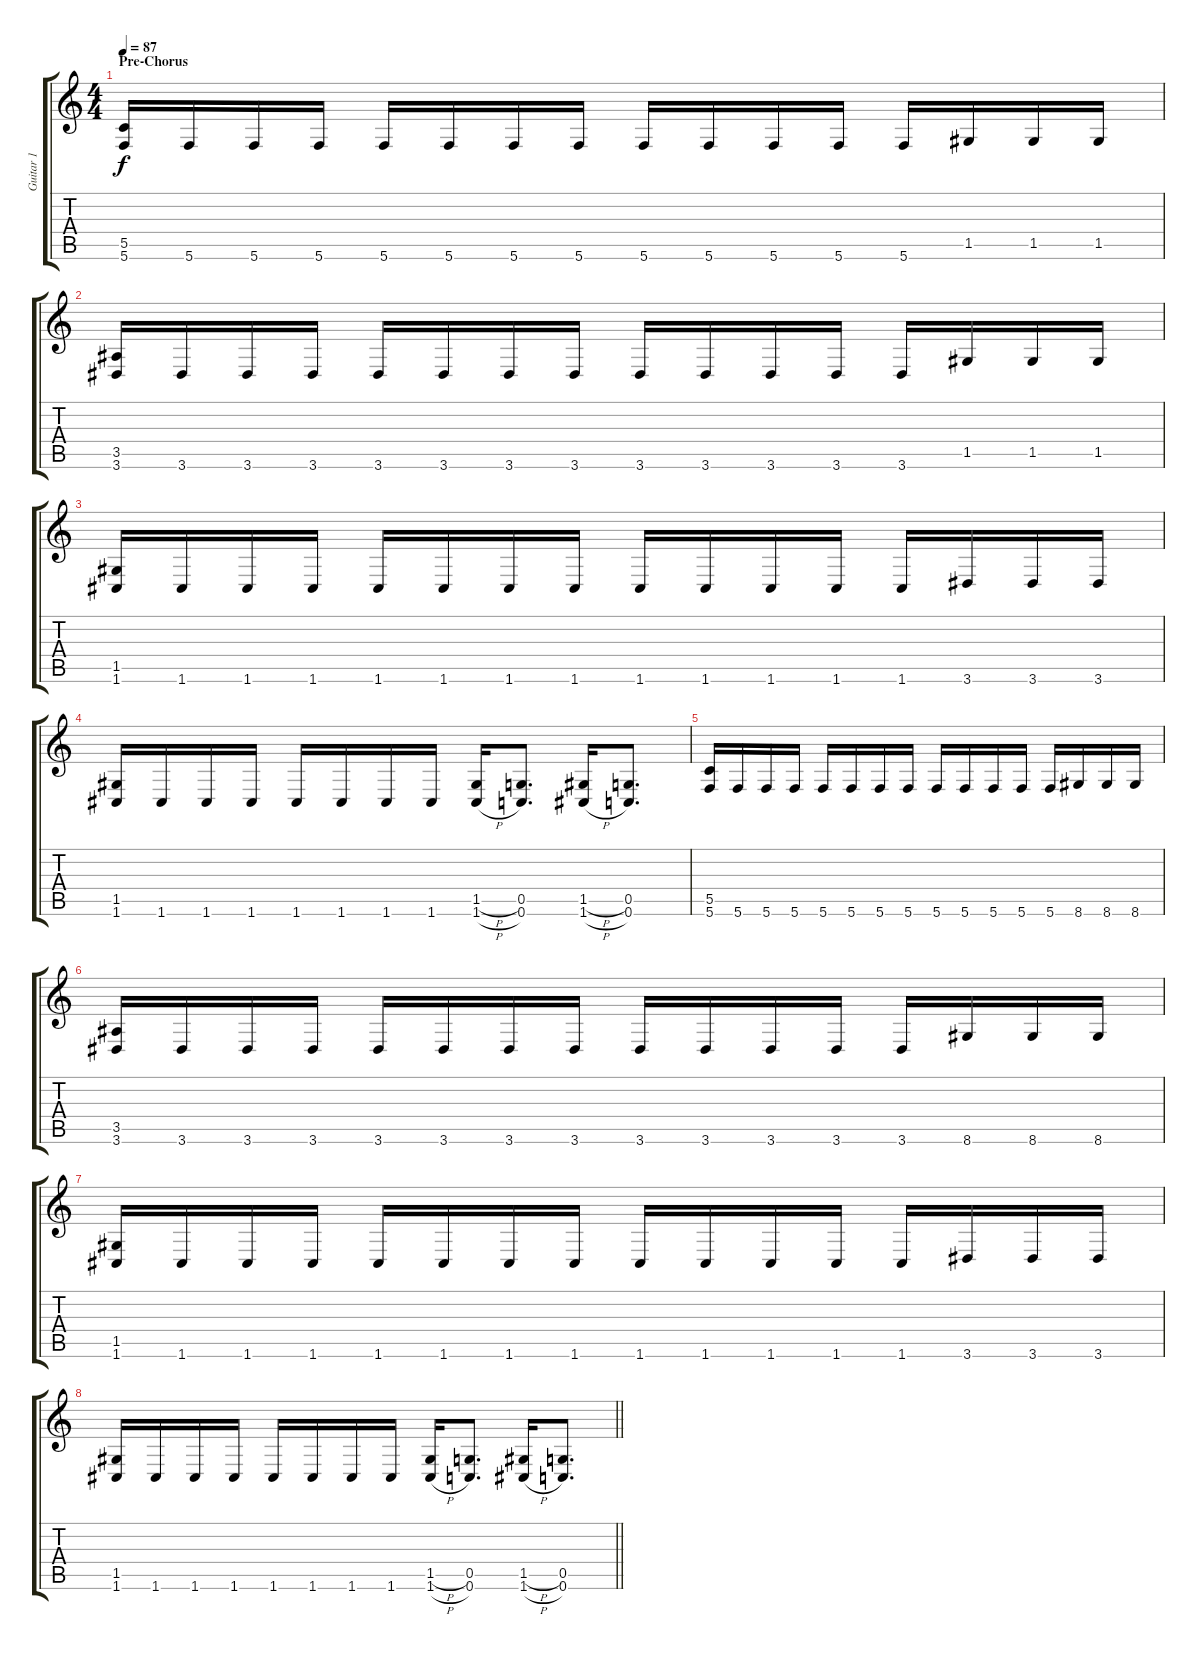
\track ("Guitar 1" "Guitar 1") {instrument overdrivenguitar}
\staff {score tabs}
\tuning (D4 A3 F3 C3 G2 C2) {hide}
\ts (4 4)
\section ("" "Pre-Chorus")
\tempo 87
\clef g2
\ks c
(5.5 5.6).16{dy f volume 13 instrument overdrivenguitar} 5.6.16 5.6.16 5.6.16 5.6.16 5.6.16 5.6.16 5.6.16 5.6.16 5.6.16 5.6.16 5.6.16 5.6.16 1.5.16 1.5.16 1.5.16 |
(3.5 3.6).16 3.6.16 3.6.16 3.6.16 3.6.16 3.6.16 3.6.16 3.6.16 3.6.16 3.6.16 3.6.16 3.6.16 3.6.16 1.5.16 1.5.16 1.5.16 |
(1.5 1.6).16 1.6.16 1.6.16 1.6.16 1.6.16 1.6.16 1.6.16 1.6.16 1.6.16 1.6.16 1.6.16 1.6.16 1.6.16 3.6.16 3.6.16 3.6.16 |
(1.5 1.6).16 1.6.16 1.6.16 1.6.16 1.6.16 1.6.16 1.6.16 1.6.16 (1.5{h} 1.6{h}).16 (0.5 0.6).8{d} (1.5{h} 1.6{h}).16 (0.5 0.6).8{d} |
(5.5 5.6).16 5.6.16 5.6.16 5.6.16 5.6.16 5.6.16 5.6.16 5.6.16 5.6.16 5.6.16 5.6.16 5.6.16 5.6.16 8.6.16 8.6.16 8.6.16 |
(3.5 3.6).16 3.6.16 3.6.16 3.6.16 3.6.16 3.6.16 3.6.16 3.6.16 3.6.16 3.6.16 3.6.16 3.6.16 3.6.16 8.6.16 8.6.16 8.6.16 |
(1.5 1.6).16 1.6.16 1.6.16 1.6.16 1.6.16 1.6.16 1.6.16 1.6.16 1.6.16 1.6.16 1.6.16 1.6.16 1.6.16 3.6.16 3.6.16 3.6.16 |
\barLineRight lightlight
(1.5 1.6).16 1.6.16 1.6.16 1.6.16 1.6.16 1.6.16 1.6.16 1.6.16 (1.5{h} 1.6{h}).16 (0.5 0.6).8{d} (1.5{h} 1.6{h}).16 (0.5 0.6).8{d}
